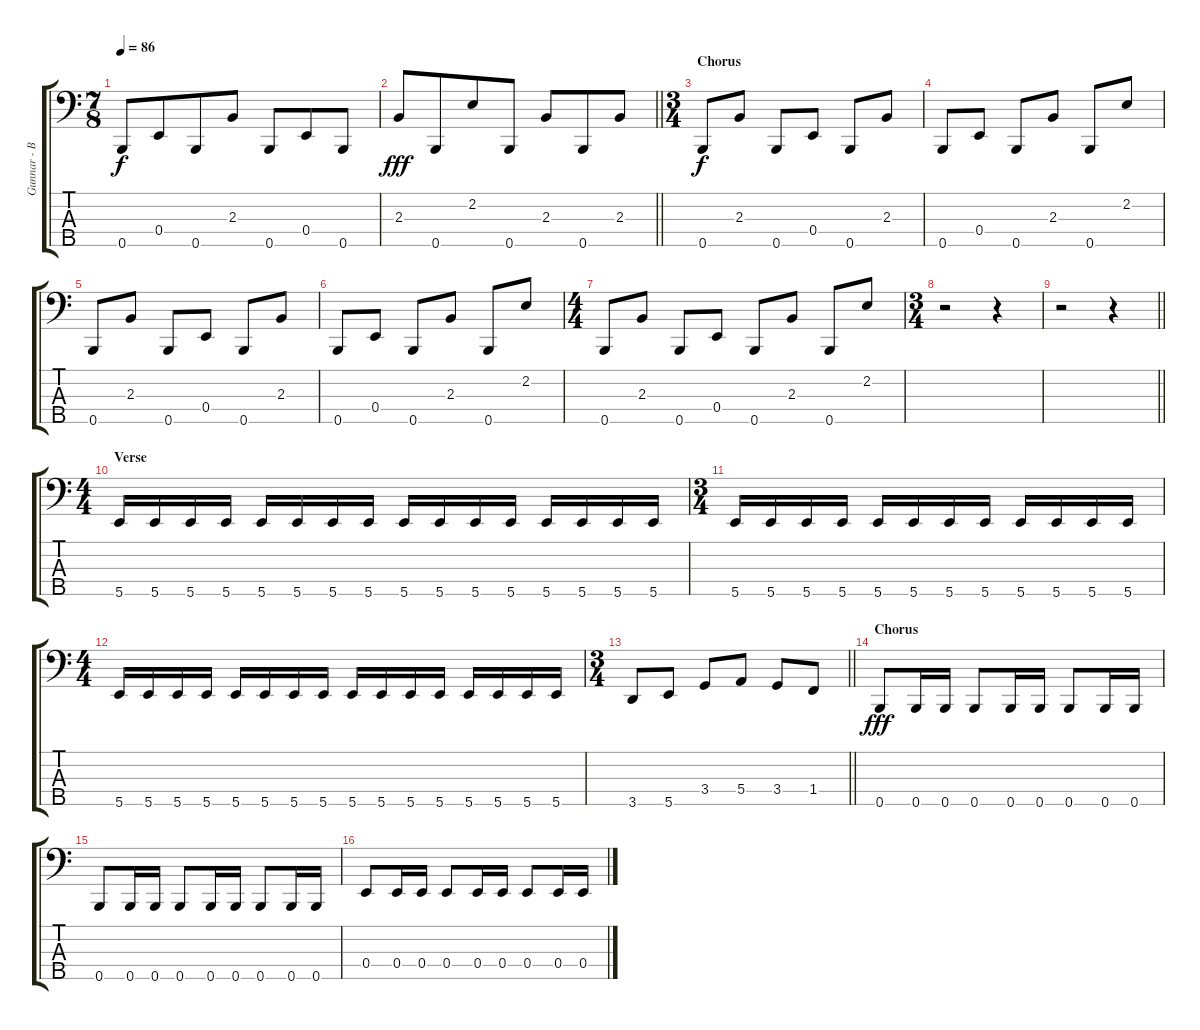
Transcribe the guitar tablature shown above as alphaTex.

\track ("Gunnar - Bass" "Gunnar - B") {instrument electricbassfinger}
\staff {score tabs}
\tuning (G2 D2 A1 E1 B0) {hide}
\ts (7 8)
\tempo 86
\clef f4
\ks c
0.5.8{dy f} 0.4.8 0.5.8 2.3.8 0.5.8 0.4.8 0.5.8 |
\barLineRight lightlight
2.3.8{dy fff} 0.5.8 2.2.8 0.5.8 2.3.8 0.5.8 2.3.8 |
\ts (3 4)
\section ("" "Chorus")
0.5.8{dy f} 2.3.8 0.5.8 0.4.8 0.5.8 2.3.8 |
0.5.8 0.4.8 0.5.8 2.3.8 0.5.8 2.2.8 |
0.5.8 2.3.8 0.5.8 0.4.8 0.5.8 2.3.8 |
0.5.8 0.4.8 0.5.8 2.3.8 0.5.8 2.2.8 |
\ts (4 4)
0.5.8 2.3.8 0.5.8 0.4.8 0.5.8 2.3.8 0.5.8 2.2.8 |
\ts (3 4)
r.2 r.4 |
\barLineRight lightlight
r.2 r.4 |
\ts (4 4)
\section ("" "Verse")
5.5.16{volume 13} 5.5.16 5.5.16 5.5.16 5.5.16 5.5.16 5.5.16 5.5.16 5.5.16 5.5.16 5.5.16 5.5.16 5.5.16 5.5.16 5.5.16 5.5.16 |
\ts (3 4)
5.5.16 5.5.16 5.5.16 5.5.16 5.5.16 5.5.16 5.5.16 5.5.16 5.5.16 5.5.16 5.5.16 5.5.16 |
\ts (4 4)
5.5.16 5.5.16 5.5.16 5.5.16 5.5.16 5.5.16 5.5.16 5.5.16 5.5.16 5.5.16 5.5.16 5.5.16 5.5.16 5.5.16 5.5.16 5.5.16 |
\ts (3 4)
\barLineRight lightlight
3.5.8 5.5.8 3.4.8 5.4.8 3.4.8 1.4.8 |
\section ("" "Chorus")
0.5.8{dy fff} 0.5.16 0.5.16 0.5.8 0.5.16 0.5.16 0.5.8 0.5.16 0.5.16 |
0.5.8 0.5.16 0.5.16 0.5.8 0.5.16 0.5.16 0.5.8 0.5.16 0.5.16 |
0.4.8 0.4.16 0.4.16 0.4.8 0.4.16 0.4.16 0.4.8 0.4.16 0.4.16
